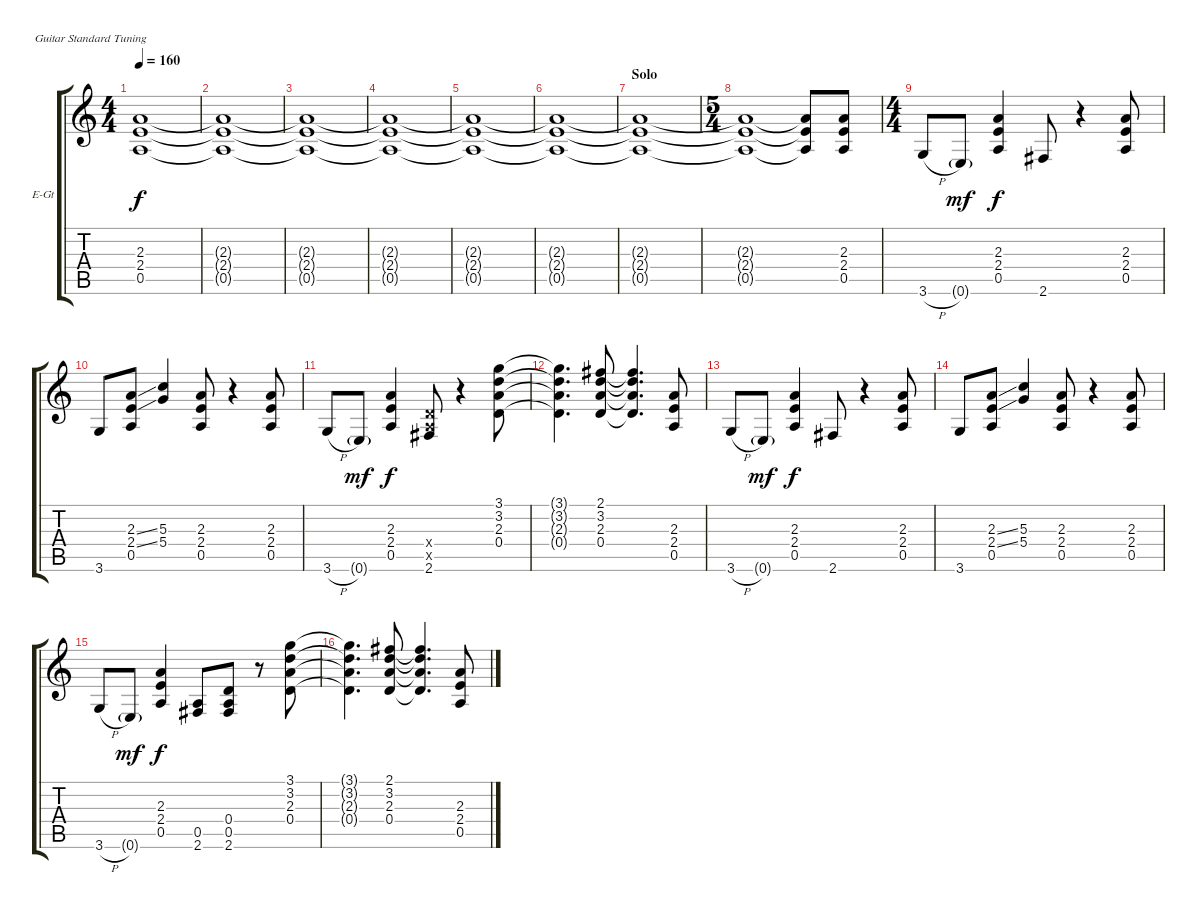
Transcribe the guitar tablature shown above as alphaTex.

\bracketExtendMode groupsimilarinstruments
\firstSystemTrackNameOrientation horizontal
\otherSystemsTrackNameOrientation horizontal
\track ("Guitar 1" "E-Gt") {instrument overdrivenguitar}
\staff {score tabs}
\tuning (E4 B3 G3 D3 A2 E2)
\ts (4 4)
\tempo 160
\clef g2
\ks c
(2.3 2.4 0.5).1{dy f} |
(2.3{t} 2.4{t} 0.5{t}).1 |
(2.3{t} 2.4{t} 0.5{t}).1 |
(2.3{t} 2.4{t} 0.5{t}).1 |
(2.3{t} 2.4{t} 0.5{t}).1 |
(2.3{t} 2.4{t} 0.5{t}).1 |
\section ("" "Solo")
(2.3{t} 2.4{t} 0.5{t}).1 |
\ts (5 4)
(2.3{t} 2.4{t} 0.5{t}).1 (2.3{t} 2.4{t} 0.5{t}).8 (2.3 2.4 0.5).8 |
\ts (4 4)
3.6{h}.8 0.6{g}.8{dy mf} (2.3 2.4 0.5).4{dy f} 2.6.8 r.4 (2.3 2.4 0.5).8 |
3.6.8 (2.3{ss} 2.4{ss} 0.5).8 (5.3 5.4).4 (2.3 2.4 0.5).8 r.4 (2.3 2.4 0.5).8 |
3.6{h}.8 0.6{g}.8{dy mf} (2.3 2.4 0.5).4{dy f} (0.4{x} 0.5{x} 2.6).8 r.4 (3.1 3.2 2.3 0.4).8 |
(3.1{t} 3.2{t} 2.3{t} 0.4{t}).4{d} (2.1 3.2 2.3 0.4).8 (2.1{t} 3.2{t} 2.3{t} 0.4{t}).4{d} (2.3 2.4 0.5).8 |
3.6{h}.8 0.6{g}.8{dy mf} (2.3 2.4 0.5).4{dy f} 2.6.8 r.4 (2.3 2.4 0.5).8 |
3.6.8 (2.3{ss} 2.4{ss} 0.5).8 (5.3 5.4).4 (2.3 2.4 0.5).8 r.4 (2.3 2.4 0.5).8 |
3.6{h}.8 0.6{g}.8{dy mf} (2.3 2.4 0.5).4{dy f} (0.5 2.6).8 (0.4 0.5 2.6).8 r.8 (3.1 3.2 2.3 0.4).8 |
(3.1{t} 3.2{t} 2.3{t} 0.4{t}).4{d} (2.1 3.2 2.3 0.4).8 (2.1{t} 3.2{t} 2.3{t} 0.4{t}).4{d} (2.3 2.4 0.5).8
